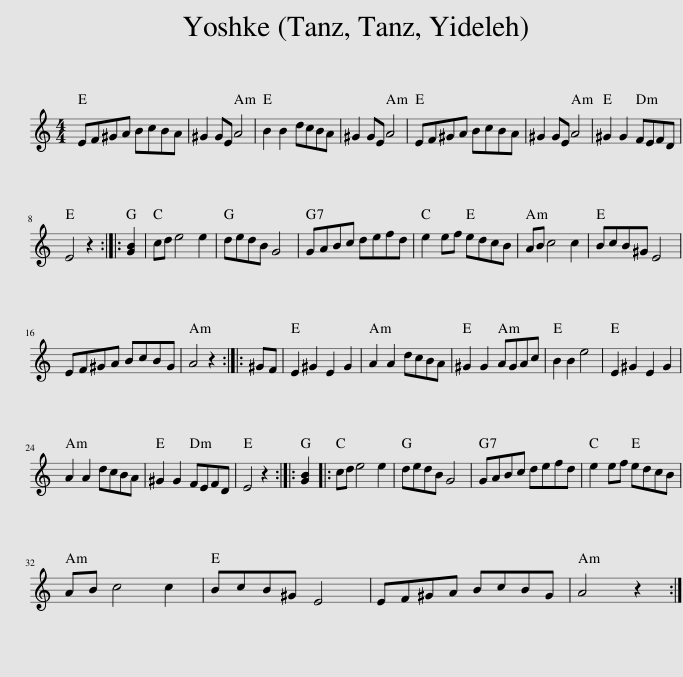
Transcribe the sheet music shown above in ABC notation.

X:1
L:1/8
M:4/4
I:linebreak $
K:C
V:1 treble
V:1
 EF^GA BcBA | ^G2 GE A4 | B2 B2 dcBA | ^G2 GE A4 | EF^GA BcBA | %5
 ^G2 GE A4 | ^G2 G2 FEFD |$ E4 z2 :: [GB]2 | cd e4 e2 | %10
 dedB G4 | GABc defd | e2 ef edcB | AB c4 c2 | BcB^G E4 |$ %15
 EF^GA BcBG | A4 z2 :: ^GF | E2 ^G2 E2 G2 | A2 A2 dcBA | %20
 ^G2 G2 AGAc | B2 B2 e4 | E2 ^G2 E2 G2 |$ A2 A2 dcBA | ^G2 G2 FEFD | %25
 E4 z2 :: [GB]2 |: cd e4 e2 | dedB G4 | GABc defd | %30
 e2 ef edcB |$ AB c4 c2 | BcB^G E4 | EF^GA BcBG | A4 z2 :| %35
